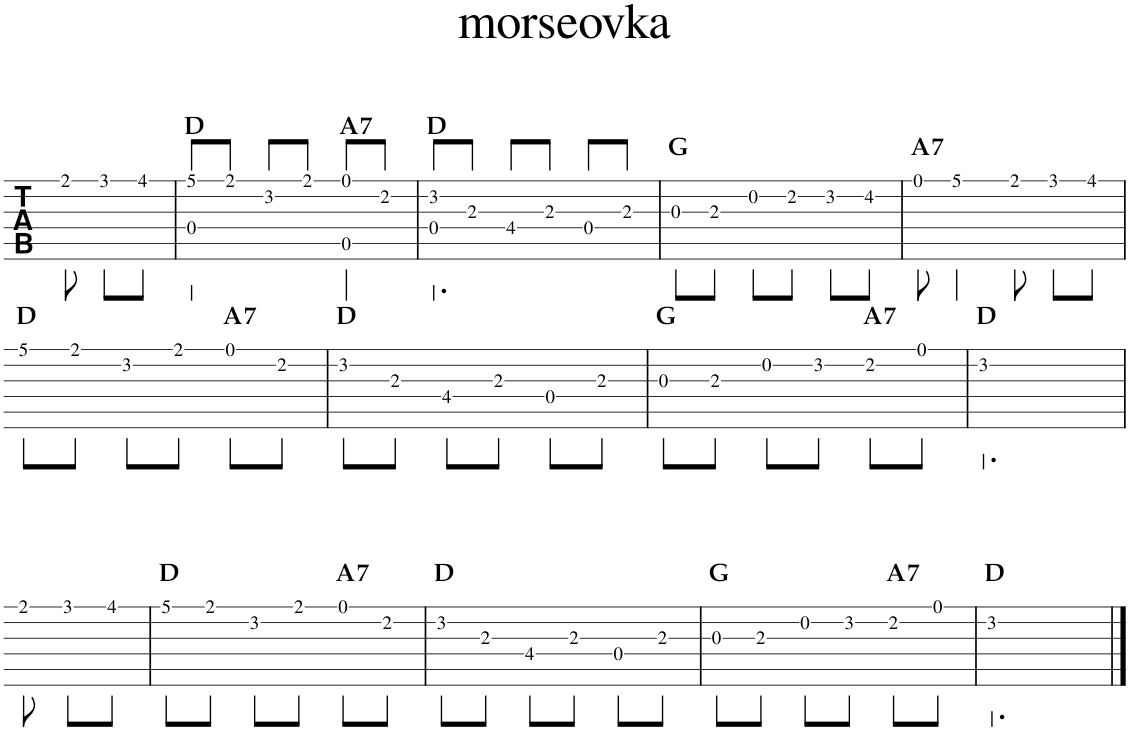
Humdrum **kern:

**kern	**harte
*part1	*part1
*staff1	*
*I"Guitar	*
*I'Guit.	*
*stria6	*
*	*
*k[]	*
*M3/4	*
=1	=1
8f#\	.
8g\L	.
8g#\J	.
=2	=2
*^	*
8a/L	2D\	D:maj
8f#/J	.	.
8d/L	.	.
8f#/J	.	.
!	!	!LO:H:kt=7
8e/L	4AA\	A:7
8c#/J	.	.
=3	=3	=3
8d/L	2.D\	D:maj
8A/J	.	.
8F#/L	.	.
8A/J	.	.
8D/L	.	.
8A/J	.	.
*v	*v	*
=4	=4
8G\L	G:maj
8A\J	.
8B\L	.
8c#\J	.
8d\L	.
8e-\J	.
=5	=5
!	!LO:H:kt=7
8e\	A:7
4a\	.
8f#\	.
8g\L	.
8g#\J	.
!!LO:LB:g=z
=6	=6
8a\L	D:maj
8f#\J	.
8d\L	.
8f#\J	.
!	!LO:H:kt=7
8e\L	A:7
8c#\J	.
=7	=7
8d\L	D:maj
8A\J	.
8F#\L	.
8A\J	.
8D\L	.
8A\J	.
=8	=8
8G\L	G:maj
8A\J	.
8B\L	.
8d\J	.
!	!LO:H:kt=7
8c#\L	A:7
8e\J	.
=9	=9
2.d\	D:maj
!!LO:LB:g=z
=10	=10
8f#\	.
8g\L	.
8g#\J	.
=11	=11
8a\L	D:maj
8f#\J	.
8d\L	.
8f#\J	.
!	!LO:H:kt=7
8e\L	A:7
8c#\J	.
=12	=12
8d\L	D:maj
8A\J	.
8F#\L	.
8A\J	.
8D\L	.
8A\J	.
=13	=13
8G\L	G:maj
8A\J	.
8B\L	.
8d\J	.
!	!LO:H:kt=7
8c#\L	A:7
8e\J	.
=14	=14
2.d\	D:maj
==	==
*-	*-
